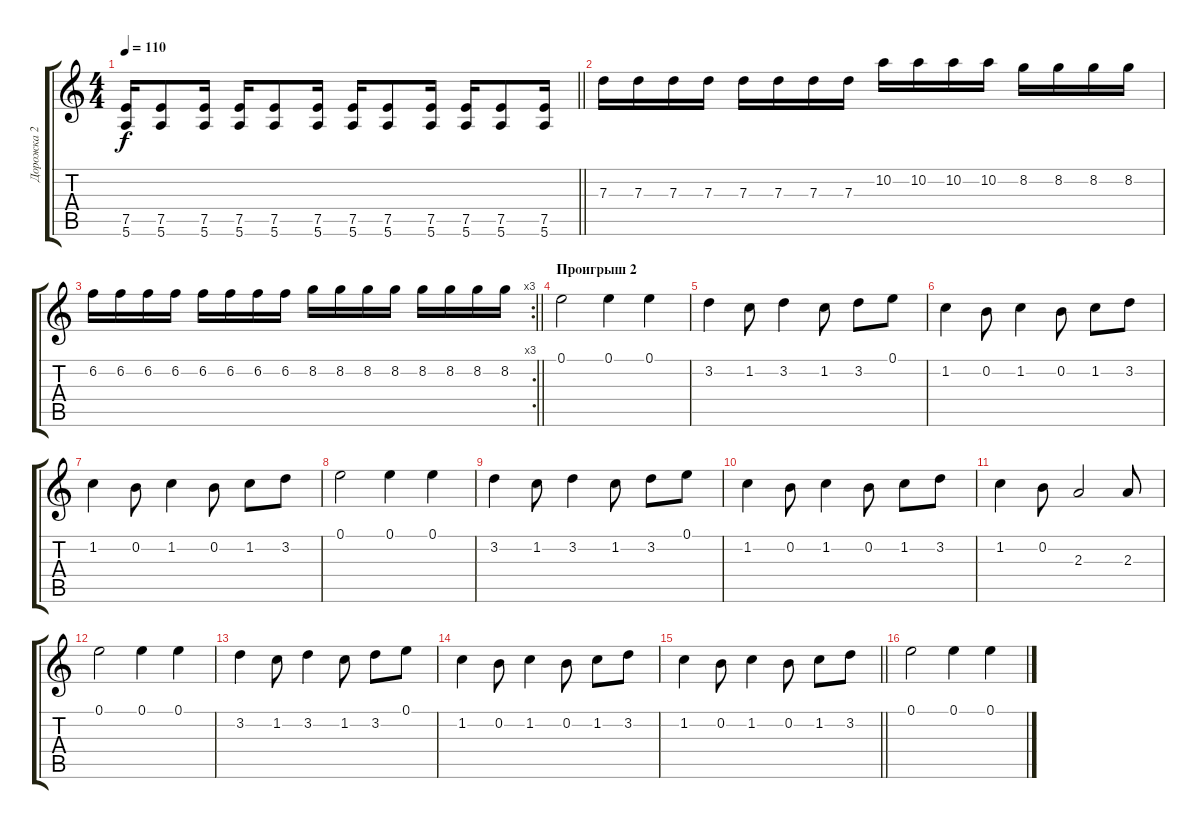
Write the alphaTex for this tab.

\track ("Дорожка 2" "Дорожка 2") {instrument overdrivenguitar}
\staff {score tabs}
\tuning (E4 B3 G3 D3 A2 E2) {hide}
\ts (4 4)
\tempo 110
\clef g2
\barLineRight lightlight
\ks c
(7.5 5.6).16{dy f} (7.5 5.6).8 (7.5 5.6).16 (7.5 5.6).16 (7.5 5.6).8 (7.5 5.6).16 (7.5 5.6).16 (7.5 5.6).8 (7.5 5.6).16 (7.5 5.6).16 (7.5 5.6).8 (7.5 5.6).16 |
7.3.16 7.3.16 7.3.16 7.3.16 7.3.16 7.3.16 7.3.16 7.3.16 10.2.16 10.2.16 10.2.16 10.2.16 8.2.16 8.2.16 8.2.16 8.2.16 |
\rc 3
\barLineRight lightlight
6.2.16 6.2.16 6.2.16 6.2.16 6.2.16 6.2.16 6.2.16 6.2.16 8.2.16 8.2.16 8.2.16 8.2.16 8.2.16 8.2.16 8.2.16 8.2.16 |
\section ("" "Проигрыш 2")
0.1.2 0.1.4 0.1.4 |
3.2.4 1.2.8 3.2.4 1.2.8 3.2.8 0.1.8 |
1.2.4 0.2.8 1.2.4 0.2.8 1.2.8 3.2.8 |
1.2.4 0.2.8 1.2.4 0.2.8 1.2.8 3.2.8 |
0.1.2 0.1.4 0.1.4 |
3.2.4 1.2.8 3.2.4 1.2.8 3.2.8 0.1.8 |
1.2.4 0.2.8 1.2.4 0.2.8 1.2.8 3.2.8 |
1.2.4 0.2.8 2.3.2 2.3.8 |
0.1.2 0.1.4 0.1.4 |
3.2.4 1.2.8 3.2.4 1.2.8 3.2.8 0.1.8 |
1.2.4 0.2.8 1.2.4 0.2.8 1.2.8 3.2.8 |
\barLineRight lightlight
1.2.4 0.2.8 1.2.4 0.2.8 1.2.8 3.2.8 |
0.1.2 0.1.4 0.1.4
